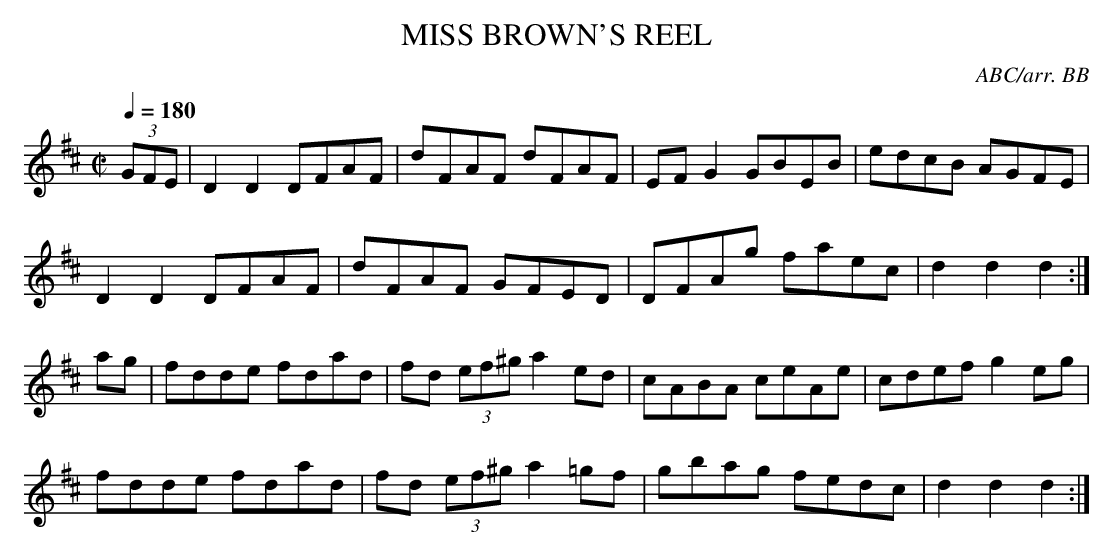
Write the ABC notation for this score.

X:1
T:MISS BROWN'S REEL
C:ABC/arr. BB
measures 8 and 16 suggest a hornpipe.
Q:1/4=180
L:1/8
M:C|
K:D
(3GFE|D2D2 DFAF|dFAF dFAF|EFG2 GBEB|edcB AGFE|
D2D2 DFAF|dFAF GFED|DFAg faec|d2d2d2 :|
ag|fdde fdad|fd (3ef^g a2ed|cABA ceAe|cdef g2eg|
fdde fdad|fd (3ef^g a2=gf|gbag fedc|d2d2d2 :|
